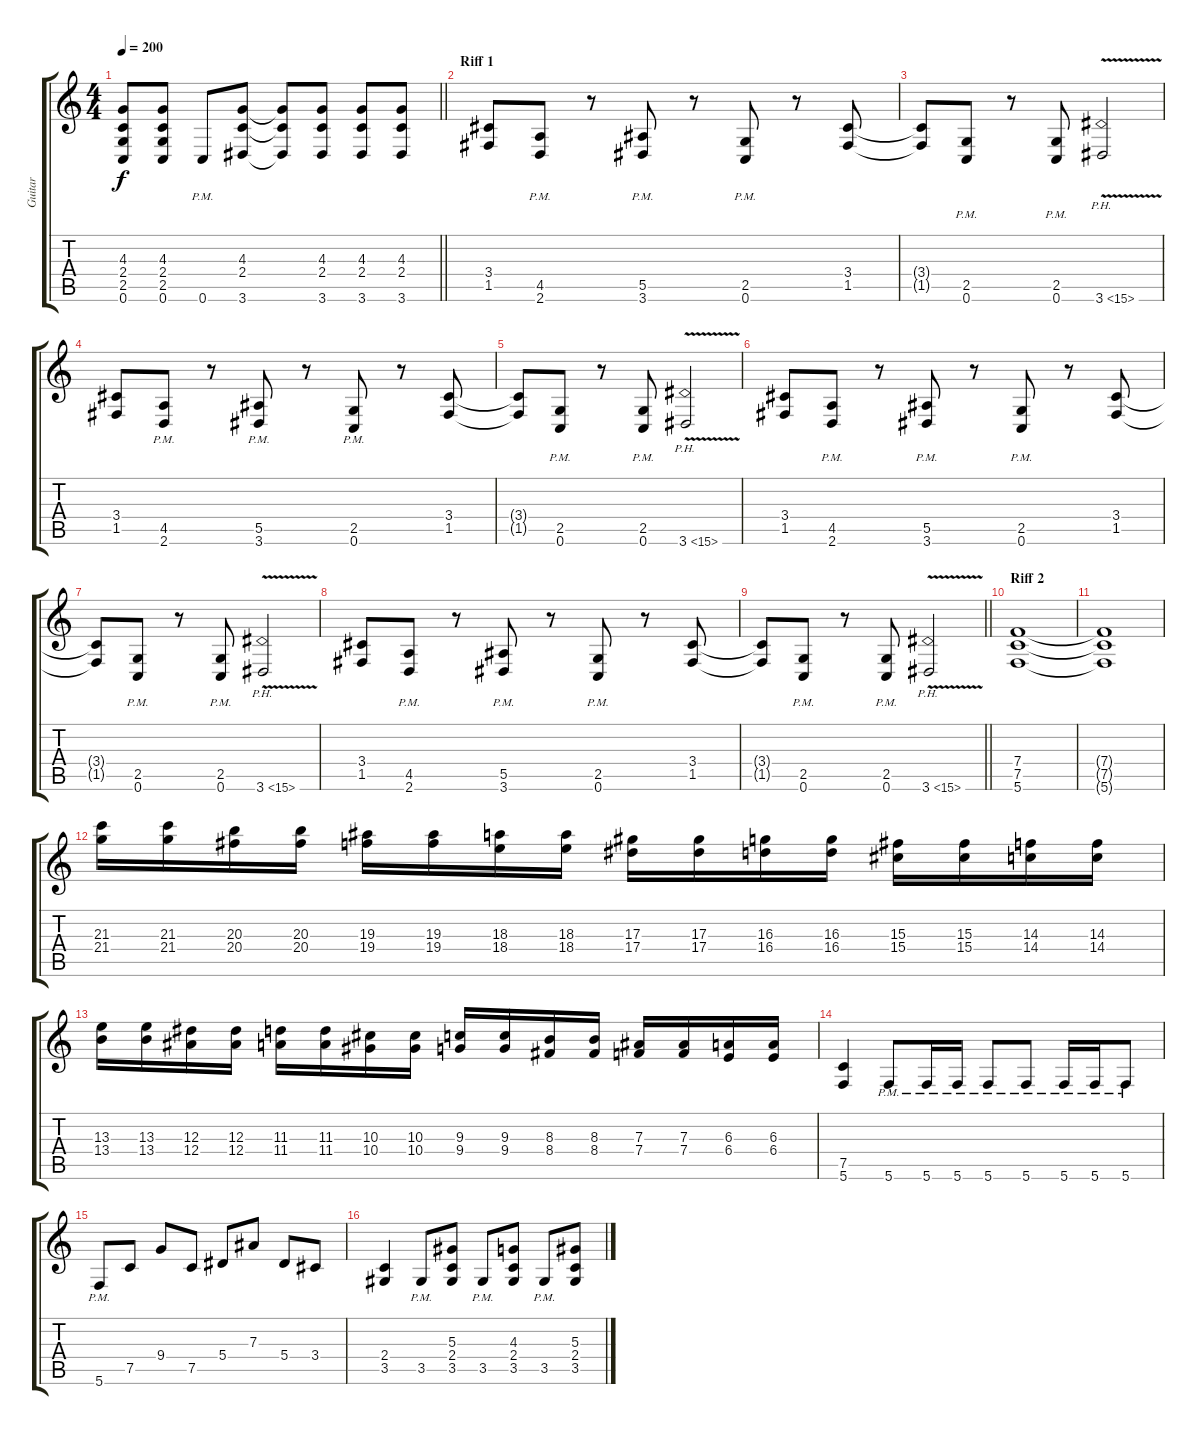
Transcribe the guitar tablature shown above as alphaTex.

\track ("Guitar" "Guitar") {instrument distortionguitar}
\staff {score tabs}
\tuning (C4 G3 Eb3 Bb2 F2 C2) {hide}
\ts (4 4)
\tempo 200
\clef g2
\barLineRight lightlight
\ks c
(4.3{t} 2.4{t} 2.5{t} 0.6{t}).8{dy f} (4.3 2.4 2.5 0.6).8 0.6{pm}.8 (4.3 2.4 3.6).8 (4.3{t} 2.4{t} 3.6{t}).8 (4.3 2.4 3.6).8 (4.3 2.4 3.6).8 (4.3 2.4 3.6).8 |
\section ("" "Riff 1")
(3.4 1.5).8 (4.5{pm} 2.6{pm}).8 r.8 (5.5{pm} 3.6{pm}).8 r.8 (2.5{pm} 0.6{pm}).8 r.8 (3.4 1.5).8 |
(3.4{t} 1.5{t}).8 (2.5{pm} 0.6{pm}).8 r.8 (2.5{pm} 0.6{pm}).8 3.6{ph 12 v}.2 |
(3.4 1.5).8 (4.5{pm} 2.6{pm}).8 r.8 (5.5{pm} 3.6{pm}).8 r.8 (2.5{pm} 0.6{pm}).8 r.8 (3.4 1.5).8 |
(3.4{t} 1.5{t}).8 (2.5{pm} 0.6{pm}).8 r.8 (2.5{pm} 0.6{pm}).8 3.6{ph 12 v}.2 |
(3.4 1.5).8 (4.5{pm} 2.6{pm}).8 r.8 (5.5{pm} 3.6{pm}).8 r.8 (2.5{pm} 0.6{pm}).8 r.8 (3.4 1.5).8 |
(3.4{t} 1.5{t}).8 (2.5{pm} 0.6{pm}).8 r.8 (2.5{pm} 0.6{pm}).8 3.6{ph 12 v}.2 |
(3.4 1.5).8 (4.5{pm} 2.6{pm}).8 r.8 (5.5{pm} 3.6{pm}).8 r.8 (2.5{pm} 0.6{pm}).8 r.8 (3.4 1.5).8 |
\barLineRight lightlight
(3.4{t} 1.5{t}).8 (2.5{pm} 0.6{pm}).8 r.8 (2.5{pm} 0.6{pm}).8 3.6{ph 12 v}.2 |
\section ("" "Riff 2")
(7.4 7.5 5.6).1 |
(7.4{t} 7.5{t} 5.6{t}).1 |
(21.3 21.4).16{volume 16 instrument guitarfretnoise} (21.3 21.4).16 (20.3 20.4).16 (20.3 20.4).16 (19.3 19.4).16 (19.3 19.4).16 (18.3 18.4).16 (18.3 18.4).16 (17.3 17.4).16 (17.3 17.4).16 (16.3 16.4).16 (16.3 16.4).16 (15.3 15.4).16 (15.3 15.4).16 (14.3 14.4).16 (14.3 14.4).16 |
(13.3 13.4).16 (13.3 13.4).16 (12.3 12.4).16 (12.3 12.4).16 (11.3 11.4).16 (11.3 11.4).16 (10.3 10.4).16 (10.3 10.4).16 (9.3 9.4).16 (9.3 9.4).16 (8.3 8.4).16 (8.3 8.4).16 (7.3 7.4).16 (7.3 7.4).16 (6.3 6.4).16 (6.3 6.4).16 |
(7.5 5.6).4{volume 14 instrument distortionguitar} 5.6{pm}.8 5.6{pm}.16 5.6{pm}.16 5.6{pm}.8 5.6{pm}.8 5.6{pm}.16 5.6{pm}.16 5.6{pm}.8 |
5.6{pm}.8 7.5.8 9.4.8 7.5.8 5.4.8 7.3.8 5.4.8 3.4.8 |
(2.4 3.5).4 3.5{pm}.8 (5.3 2.4 3.5).8 3.5{pm}.8 (4.3 2.4 3.5).8 3.5{pm}.8 (5.3 2.4 3.5).8
